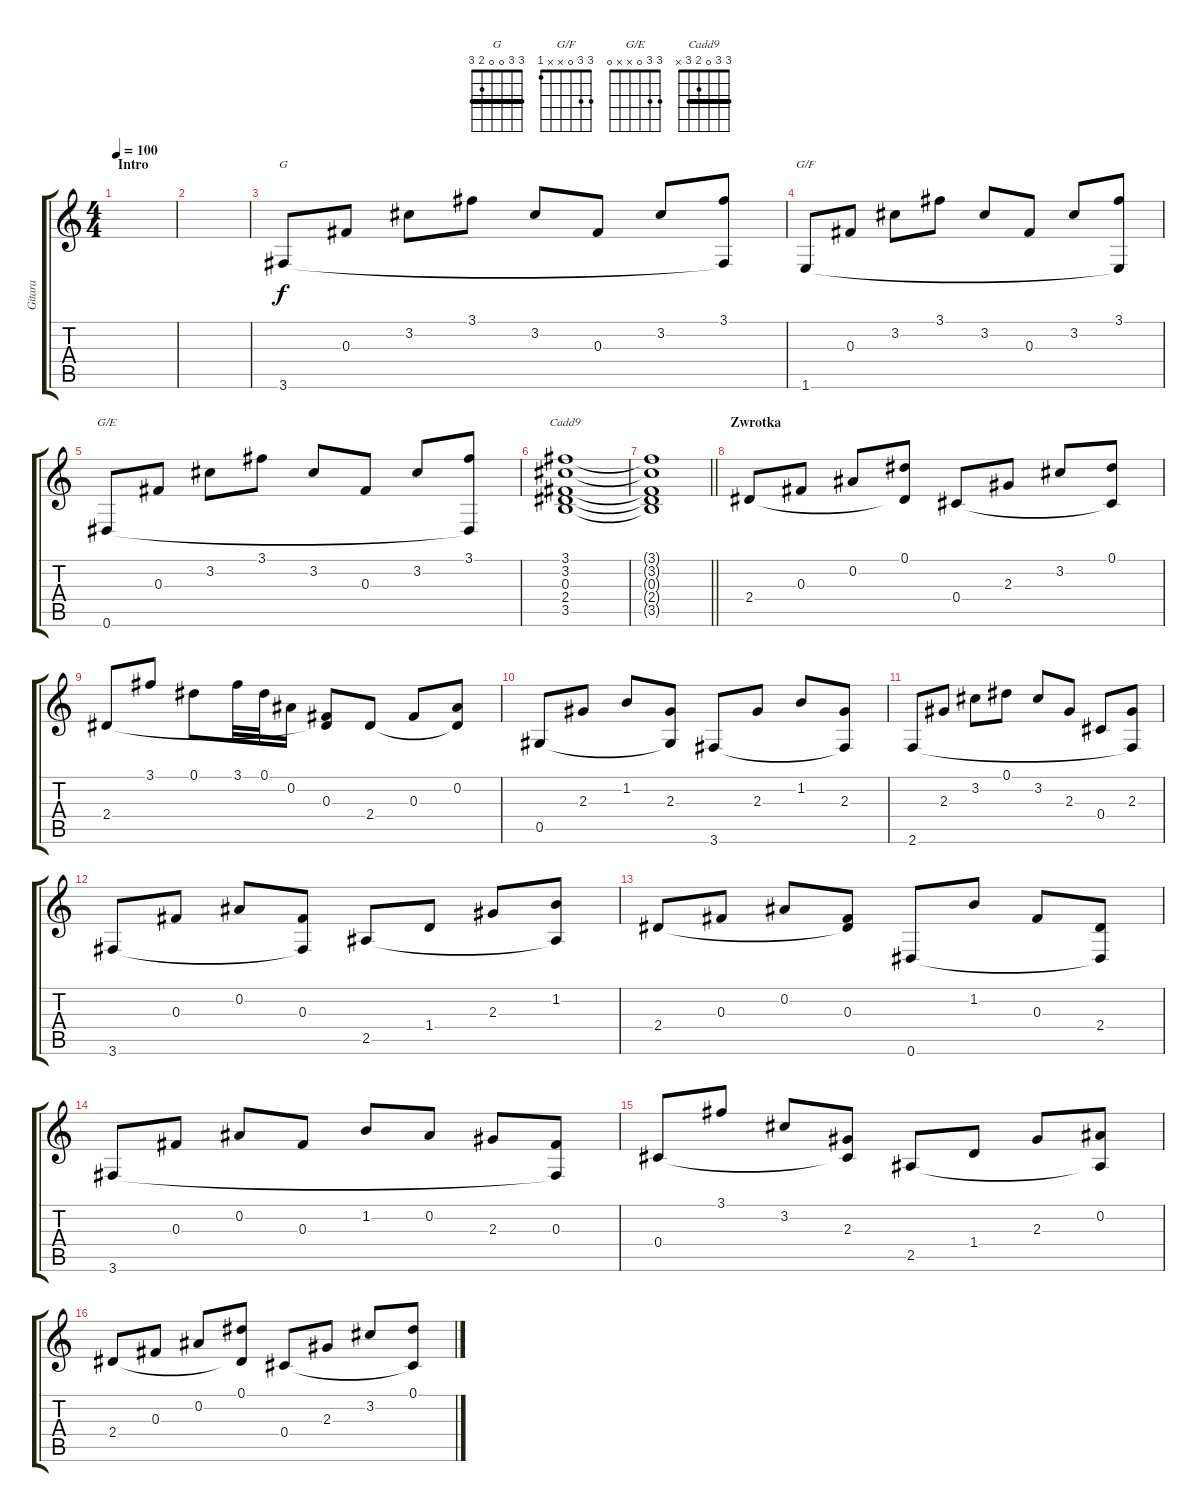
\track ("Gitara" "Gitara") {instrument acousticguitarsteel}
\staff {score tabs}
\tuning (Eb4 Bb3 Gb3 Db3 Ab2 Eb2) {hide}
\chord ("G" 3 3 0 0 2 3) {barre 3}
\chord ("G/F" 3 3 0 x x 1)
\chord ("G/E" 3 3 0 x x 0)
\chord ("Cadd9" 3 3 0 2 3 x) {barre 3}
\ts (4 4)
\section ("" "Intro")
\tempo 100
\clef g2
\ks c
|
|
3.6.8{ch "G"} 0.3.8 3.2.8 3.1.8 3.2.8 0.3.8 3.2.8 (3.1 3.6{t}).8 |
1.6.8{ch "G/F"} 0.3.8 3.2.8 3.1.8 3.2.8 0.3.8 3.2.8 (3.1 1.6{t}).8 |
0.6.8{ch "G/E"} 0.3.8 3.2.8 3.1.8 3.2.8 0.3.8 3.2.8 (3.1 0.6{t}).8 |
(3.1 3.2 0.3 2.4 3.5).1{ch "Cadd9"} |
\barLineRight lightlight
(3.1{t} 3.2{t} 0.3{t} 2.4{t} 3.5{t}).1 |
\section ("" "Zwrotka")
2.4.8 0.3.8 0.2.8 (0.1 2.4{t}).8 0.4.8 2.3.8 3.2.8 (0.1 0.4{t}).8 |
2.4.8 3.1.8 0.1.8 3.1.32 0.1.32 0.2.16 (0.3 2.4{t}).8 2.4.8 0.3.8 (0.2 2.4{t}).8 |
0.5.8 2.3.8 1.2.8 (2.3 0.5{t}).8 3.6.8 2.3.8 1.2.8 (2.3 3.6{t}).8 |
2.6.8 2.3.8 3.2.8 0.1.8 3.2.8 2.3.8 0.4.8 (2.3 2.6{t}).8 |
3.6.8 0.3.8 0.2.8 (0.3 3.6{t}).8 2.5.8 1.4.8 2.3.8 (1.2 2.5{t}).8 |
2.4.8 0.3.8 0.2.8 (0.3 2.4{t}).8 0.6.8 1.2.8 0.3.8 (2.4 0.6{t}).8 |
3.6.8 0.3.8 0.2.8 0.3.8 1.2.8 0.2.8 2.3.8 (0.3 3.6{t}).8 |
0.4.8 3.1.8 3.2.8 (2.3 0.4{t}).8 2.5.8 1.4.8 2.3.8 (0.2 2.5{t}).8 |
2.4.8 0.3.8 0.2.8 (0.1 2.4{t}).8 0.4.8 2.3.8 3.2.8 (0.1 0.4{t}).8
